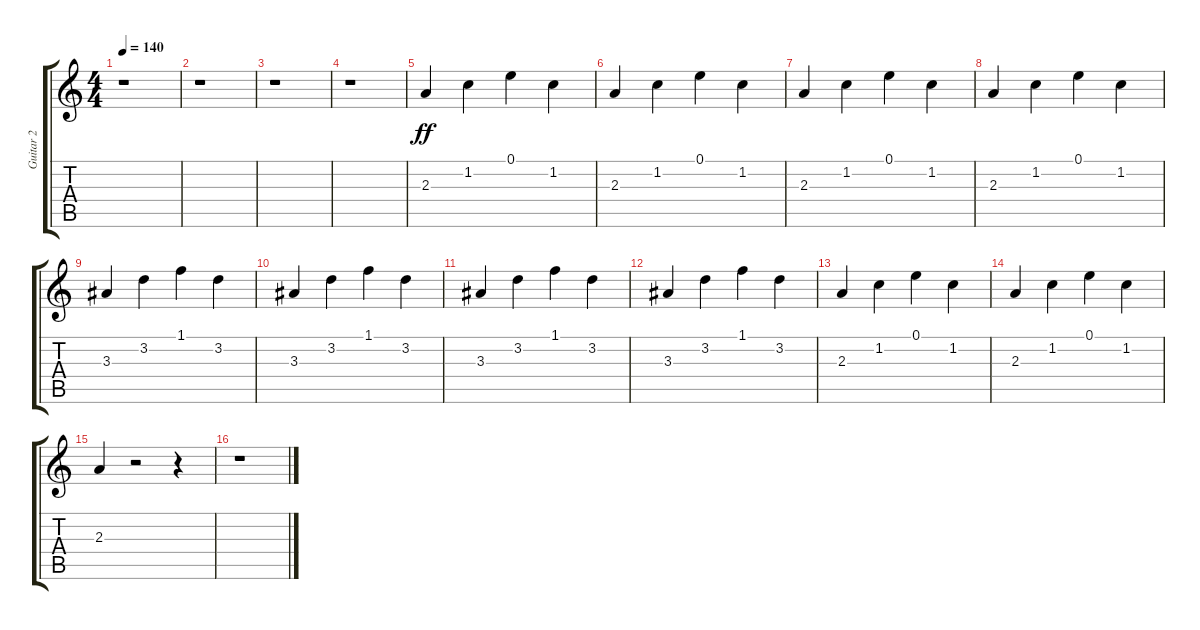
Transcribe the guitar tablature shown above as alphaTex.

\track ("Guitar 2" "Guitar 2") {instrument acousticguitarsteel}
\staff {score tabs}
\tuning (E4 B3 G3 D3 A2 E2) {hide}
\ts (4 4)
\tempo 140
\clef g2
\ks c
r.1{dy f} |
r.1 |
r.1 |
r.1 |
2.3.4{dy ff volume 10} 1.2.4 0.1.4 1.2.4 |
2.3.4 1.2.4 0.1.4 1.2.4 |
2.3.4 1.2.4 0.1.4 1.2.4 |
2.3.4 1.2.4 0.1.4 1.2.4 |
3.3.4 3.2.4 1.1.4 3.2.4 |
3.3.4 3.2.4 1.1.4 3.2.4 |
3.3.4 3.2.4 1.1.4 3.2.4 |
3.3.4 3.2.4 1.1.4 3.2.4 |
2.3.4 1.2.4 0.1.4 1.2.4 |
2.3.4 1.2.4 0.1.4 1.2.4 |
2.3.4 r.2 r.4 |
r.1
